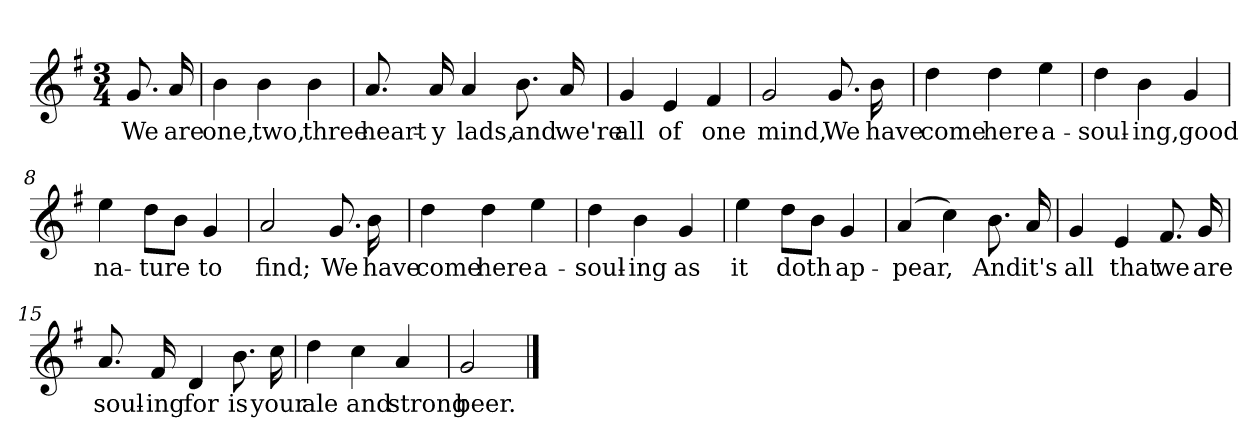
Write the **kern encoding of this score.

**kern	**text
*part1	*part1
*staff1	*staff1
*clefG2	*
*k[f#]	*
*G:	*
*M3/4	*
=1	=1
!	!LO:LY:b
8.g/	We
!	!LO:LY:b
16a/	are
=2	=2
!	!LO:LY:b
4b\	one,
!	!LO:LY:b
4b\	two,
!	!LO:LY:b
4b\	three
=3	=3
!	!LO:LY:b
8.a/	heart-
!	!LO:LY:b
16a/	-y
!	!LO:LY:b
4a/	lads,
!	!LO:LY:b
8.b\	and
!	!LO:LY:b
16a/	we're
!!LO:LB:g=z
=4	=4
!	!LO:LY:b
4g/	all
!	!LO:LY:b
4e/	of
!	!LO:LY:b
4f#/	one
=5	=5
!	!LO:LY:b
2g/	mind,
!	!LO:LY:b
8.g/	We
!	!LO:LY:b
16b\	have
=6	=6
!	!LO:LY:b
4dd\	come
!	!LO:LY:b
4dd\	here
!	!LO:LY:b
4ee\	a-
=7	=7
!	!LO:LY:b
4dd\	-soul-
!	!LO:LY:b
4b\	-ing,
!	!LO:LY:b
4g/	good
!!LO:LB:g=z
=8	=8
!	!LO:LY:b
4ee\	na-
!	!LO:LY:b
8dd\L	-ture
8b\J	.
!	!LO:LY:b
4g/	to
=9	=9
!	!LO:LY:b
2a/	find;
!	!LO:LY:b
8.g/	We
!	!LO:LY:b
16b\	have
=10	=10
!	!LO:LY:b
4dd\	come
!	!LO:LY:b
4dd\	here
!	!LO:LY:b
4ee\	a-
=11	=11
!	!LO:LY:b
4dd\	-soul-
!	!LO:LY:b
4b\	-ing
!	!LO:LY:b
4g/	as
!!LO:LB:g=z
=12	=12
!	!LO:LY:b
4ee\	it
!	!LO:LY:b
8dd\L	doth
8b\J	.
!	!LO:LY:b
4g/	ap-
=13	=13
!	!LO:LY:b
(4a/	-pear,
4cc\)	.
!	!LO:LY:b
8.b\	And
!	!LO:LY:b
16a/	it's
=14	=14
!	!LO:LY:b
4g/	all
!	!LO:LY:b
4e/	that
!	!LO:LY:b
8.f#/	we
!	!LO:LY:b
16g/	are
!!LO:LB:g=z
=15	=15
!	!LO:LY:b
8.a/	soul-
!	!LO:LY:b
16f#/	-ing
!	!LO:LY:b
4d/	for
!	!LO:LY:b
8.b\	is
!	!LO:LY:b
16cc\	your
=16	=16
!	!LO:LY:b
4dd\	ale
!	!LO:LY:b
4cc\	and
!	!LO:LY:b
4a/	strong
=17	=17
!	!LO:LY:b
2g/	beer.
==	==
*-	*-
